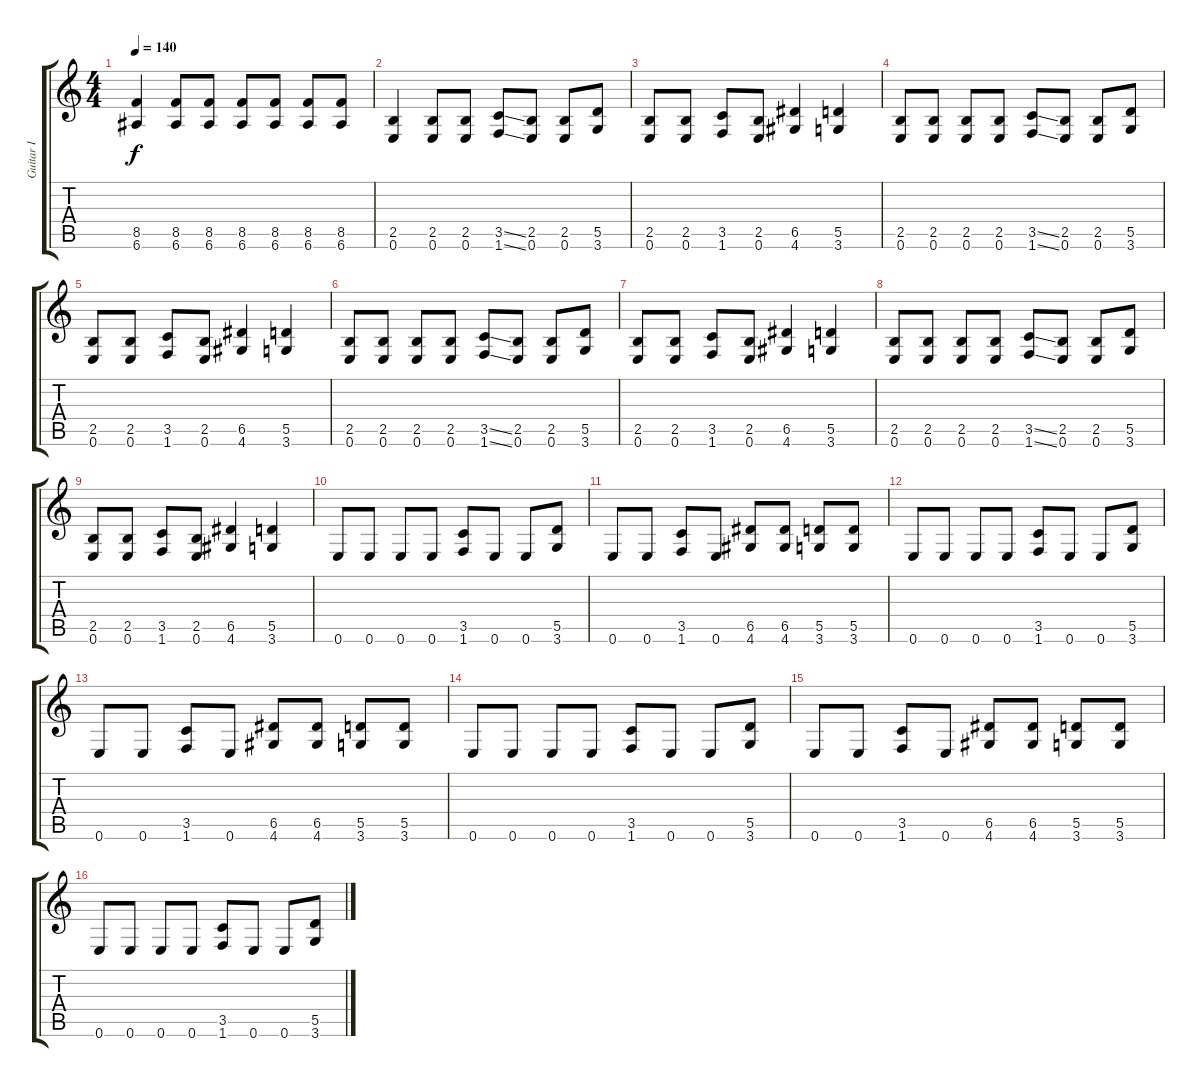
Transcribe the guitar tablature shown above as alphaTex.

\track ("Guitar I" "Guitar I") {instrument distortionguitar}
\staff {score tabs}
\tuning (E4 B3 G3 D3 A2 E2) {hide}
\ts (4 4)
\tempo 140
\clef g2
\ks c
(8.5 6.6).4{dy f} (8.5 6.6).8 (8.5 6.6).8 (8.5 6.6).8 (8.5 6.6).8 (8.5 6.6).8 (8.5 6.6).8 |
(2.5 0.6).4 (2.5 0.6).8 (2.5 0.6).8 (3.5{ss} 1.6{ss}).8 (2.5 0.6).8 (2.5 0.6).8 (5.5 3.6).8 |
(2.5 0.6).8 (2.5 0.6).8 (3.5 1.6).8 (2.5 0.6).8 (6.5 4.6).4 (5.5 3.6).4 |
(2.5 0.6).8 (2.5 0.6).8 (2.5 0.6).8 (2.5 0.6).8 (3.5{ss} 1.6{ss}).8 (2.5 0.6).8 (2.5 0.6).8 (5.5 3.6).8 |
(2.5 0.6).8 (2.5 0.6).8 (3.5 1.6).8 (2.5 0.6).8 (6.5 4.6).4 (5.5 3.6).4 |
(2.5 0.6).8 (2.5 0.6).8 (2.5 0.6).8 (2.5 0.6).8 (3.5{ss} 1.6{ss}).8 (2.5 0.6).8 (2.5 0.6).8 (5.5 3.6).8 |
(2.5 0.6).8 (2.5 0.6).8 (3.5 1.6).8 (2.5 0.6).8 (6.5 4.6).4 (5.5 3.6).4 |
(2.5 0.6).8 (2.5 0.6).8 (2.5 0.6).8 (2.5 0.6).8 (3.5{ss} 1.6{ss}).8 (2.5 0.6).8 (2.5 0.6).8 (5.5 3.6).8 |
(2.5 0.6).8 (2.5 0.6).8 (3.5 1.6).8 (2.5 0.6).8 (6.5 4.6).4 (5.5 3.6).4 |
0.6.8 0.6.8 0.6.8 0.6.8 (3.5 1.6).8 0.6.8 0.6.8 (5.5 3.6).8 |
0.6.8 0.6.8 (3.5 1.6).8 0.6.8 (6.5 4.6).8 (6.5 4.6).8 (5.5 3.6).8 (5.5 3.6).8 |
0.6.8 0.6.8 0.6.8 0.6.8 (3.5 1.6).8 0.6.8 0.6.8 (5.5 3.6).8 |
0.6.8 0.6.8 (3.5 1.6).8 0.6.8 (6.5 4.6).8 (6.5 4.6).8 (5.5 3.6).8 (5.5 3.6).8 |
0.6.8 0.6.8 0.6.8 0.6.8 (3.5 1.6).8 0.6.8 0.6.8 (5.5 3.6).8 |
0.6.8 0.6.8 (3.5 1.6).8 0.6.8 (6.5 4.6).8 (6.5 4.6).8 (5.5 3.6).8 (5.5 3.6).8 |
0.6.8 0.6.8 0.6.8 0.6.8 (3.5 1.6).8 0.6.8 0.6.8 (5.5 3.6).8
